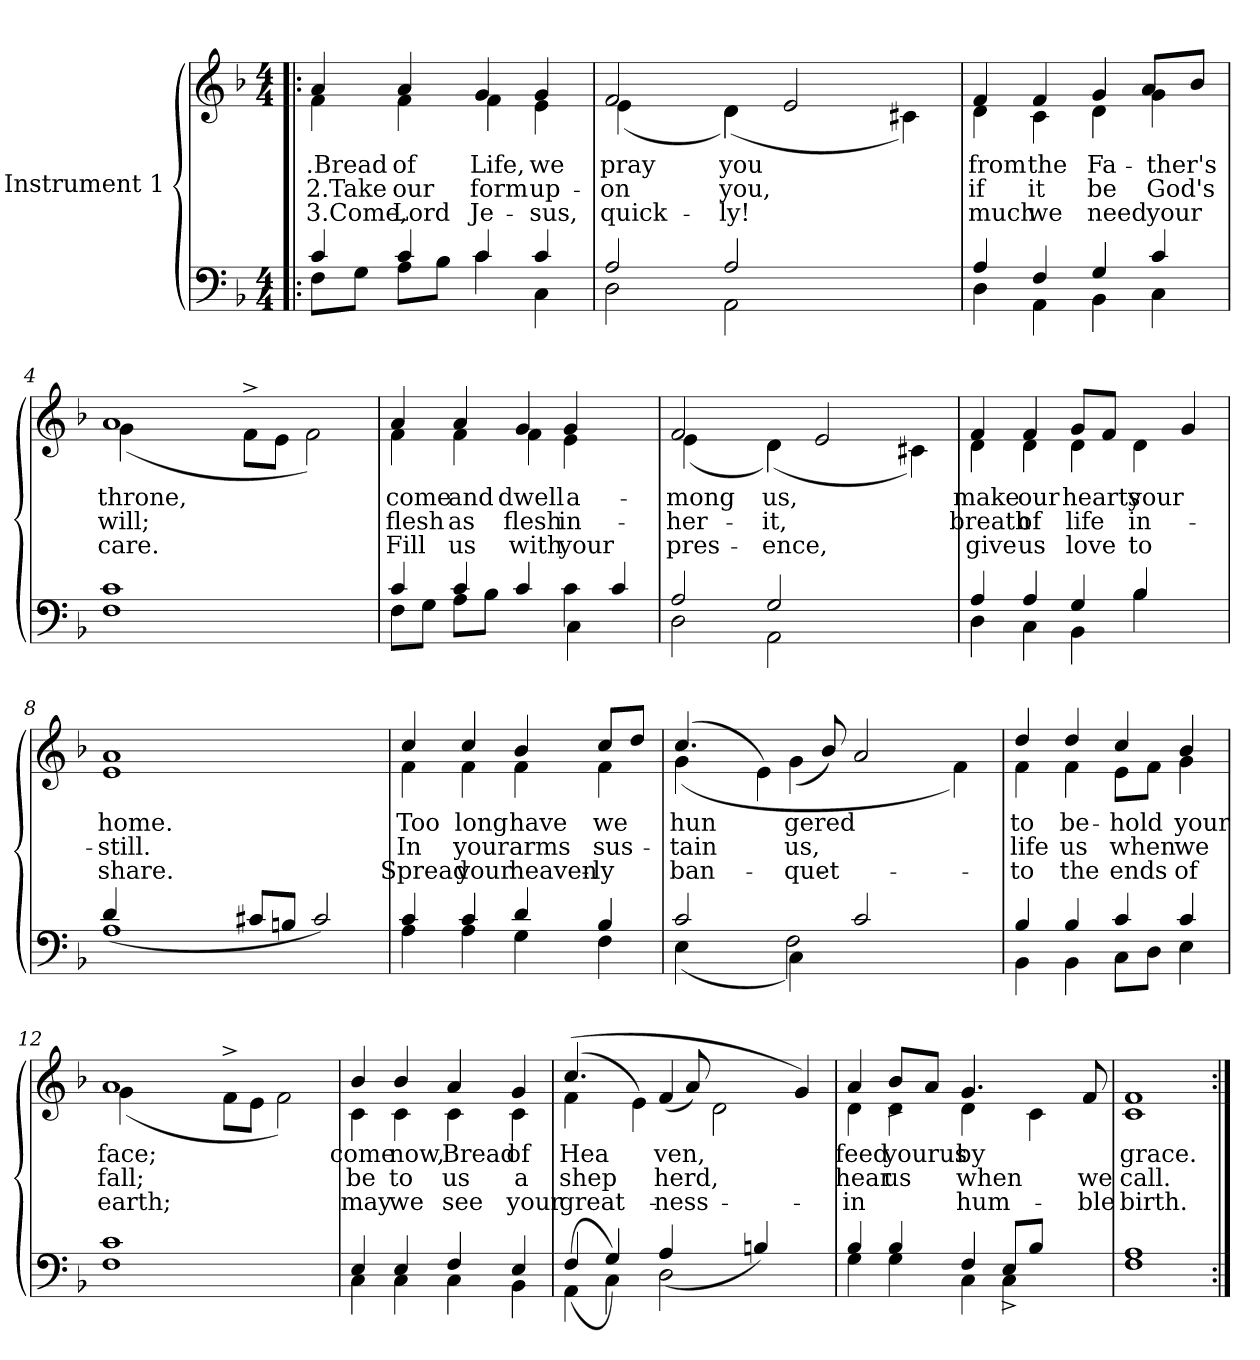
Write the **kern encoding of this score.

**kern	**kern	**text	**text	**text
*part2	*part1	*part1	*part1	*part1
*staff2	*staff1	*staff1	*staff1	*staff1
*I"Instrument 1	*I"Instrument 1	*	*	*
!!LO:PB:g=z
*stria5	*stria5	*	*	*
*clefF4	*clefG2	*	*	*
*k[b-]	*k[b-]	*	*	*
*F:	*F:	*	*	*
*M4/4	*M4/4	*	*	*
=1!|:	=1!|:	=1!|:	=1!|:	=1!|:
*^	*^	*	*	*
!	!	!	!	!LO:LY:b	!LO:LY:b	!LO:LY:b
4c/	8F\L	4a/	4f<\	.Bread	2.Take	3.Come,
.	8G\J	.	.	.	.	.
!	!	!	!	!LO:LY:b	!LO:LY:b	!LO:LY:b
4c/	8A\L	4f\	4a/	of	our	Lord
.	8B-\J	.	.	.	.	.
!	!	!	!	!LO:LY:b	!LO:LY:b	!LO:LY:b
4c/	4c\	4g/	4f\	Life,	form	Je-
!	!	!	!	!LO:LY:b	!LO:LY:b	!LO:LY:b
4c/	4C\	4e\	4g/	-we	up-	-sus,
=2	=2	=2	=2	=2	=2	=2
!	!	!	!	!LO:LY:b	!LO:LY:b	!LO:LY:b
2D\	2A/	2f/	(<4e\	pray	on	quick-
.	.	.	4ryy	.	.	.
!	!	!	!	!LO:LY:b	!LO:LY:b	!LO:LY:b
!	!	!	!	!LO:LY:b	!LO:LY:b	!LO:LY:b
2AA\	2A/	4d\)	(<4d\	you	you,	ly!
.	.	2e/	2.ryy	.	.	.
2ryy	2ryy	.	.	.	.	.
!	!	!	!	!LO:LY:b	!LO:LY:b	!LO:LY:b
.	.	4c#X\)	.	.	.	.
=3	=3	=3	=3	=3	=3	=3
!	!	!	!	!LO:LY:b	!LO:LY:b	!LO:LY:b
4A/	4D\	4d\	4f/	from	if	much
!	!	!	!	!LO:LY:b	!LO:LY:b	!LO:LY:b
4F/	4AA\	4c\	4f/	the	it	we
!	!	!	!	!LO:LY:b	!LO:LY:b	!LO:LY:b
4G/	4BB-\	4d\	4g/	Fa-	-be	need
!	!	!	!	!LO:LY:b	!LO:LY:b	!LO:LY:b
4c/	4C\	4g\	8a/L	ther's	God's	your
!	!	!	!	!LO:LY:b	!LO:LY:b	!LO:LY:b
.	.	.	8b-/J	.	.	.
*v	*v	*	*	*	*	*
=4	=4	=4	=4	=4	=4
!	!	!	!LO:LY:b	!LO:LY:b	!LO:LY:b
1c 1F	1a	(<4g\	throne,	will;	care.
.	.	1.ryy	.	.	.
!	!	!	!LO:LY:b	!LO:LY:b	!LO:LY:b
2.ryy	8f^<\L	.	.	.	.
!	!	!	!LO:LY:b	!LO:LY:b	!LO:LY:b
.	8e\J	.	.	.	.
!	!	!	!LO:LY:b	!LO:LY:b	!LO:LY:b
.	2f\)	.	.	.	.
=5	=5	=5	=5	=5	=5
*^	*	*	*	*	*
!	!	!	!	!LO:LY:b	!LO:LY:b	!LO:LY:b
4c/	8F\L	4f\	4a/	come	flesh	Fill
.	8G\J	.	.	.	.	.
!	!	!	!	!LO:LY:b	!LO:LY:b	!LO:LY:b
4c/	8A\L	4a/	4f\	and	as	us
.	8B-\J	.	.	.	.	.
!	!	!	!	!LO:LY:b	!LO:LY:b	!LO:LY:b
4c/	4ryy	4g/	4f\	dwell	flesh	with
!	!	!	!	!LO:LY:b	!LO:LY:b	!LO:LY:b
4c\	4C\	4g/	4e\	a-	-in-	-your
4c/	4ryy	4ryy	4ryy	.	.	.
!!LO:LB:g=z	!!
=6	=6	=6	=6	=6	=6	=6
!	!	!	!	!LO:LY:b	!LO:LY:b	!LO:LY:b
2A/	2D\	2f/	(<4e\	mong	her-	-pres-
.	.	.	4ryy	.	.	.
!	!	!	!	!LO:LY:b	!LO:LY:b	!LO:LY:b
!	!	!	!	!LO:LY:b	!LO:LY:b	!LO:LY:b
2AA\	2G/	4d\)	(<4d\	us,	it,	ence,
.	.	2e/	2.ryy	.	.	.
2ryy	2ryy	.	.	.	.	.
!	!	!	!	!LO:LY:b	!LO:LY:b	!LO:LY:b
.	.	4c#X\)	.	.	.	.
=7	=7	=7	=7	=7	=7	=7
!	!	!	!	!LO:LY:b	!LO:LY:b	!LO:LY:b
4A/	4D\	4f/	4d\	make	breath	give
!	!	!	!	!LO:LY:b	!LO:LY:b	!LO:LY:b
4C\	4A/	4d\	4f/	our	of	us
!	!	!	!	!LO:LY:b	!LO:LY:b	!LO:LY:b
4BB-\	4G/	4d\	8g/L	hearts	life	love
!	!	!	!	!LO:LY:b	!LO:LY:b	!LO:LY:b
.	.	.	8f/J	.	.	-
!	!	!	!	!LO:LY:b	!LO:LY:b	!LO:LY:b
4B-/	4B-\	4d\	2ryy	your	in-	-to
4ryy	4ryy	4g/	.	.	.	.
*	*	*v	*v	*	*	*
=8	=8	=8	=8	=8	=8
!	!	!	!LO:LY:b	!LO:LY:b	!LO:LY:b
1A	(>4d/	1a 1e	-home.	still.	share.
.	1.ryy	.	.	.	.
8c#X/L	.	2.ryy	.	.	.
8Bn/J	.	.	.	.	.
2c#/)	.	.	.	.	.
=9	=9	=9	=9	=9	=9
*	*	*^	*	*	*
!	!	!	!	!LO:LY:b	!LO:LY:b	!LO:LY:b
4c/	4A\	4f\	4cc/	Too	In	Spread
!	!	!	!	!LO:LY:b	!LO:LY:b	!LO:LY:b
4c/	4A\	4f\	4cc/	long	your	your
!	!	!	!	!LO:LY:b	!LO:LY:b	!LO:LY:b
4d/	4G\	4f\	4b-/	have	arms	heaven-
!	!	!	!	!LO:LY:b	!LO:LY:b	!LO:LY:b
4F\	4B-/	4f\	8cc/L	-we	sus-	-ly
!	!	!	!	!LO:LY:b	!LO:LY:b	!LO:LY:b
.	.	.	8dd/J	.	-	-
=10	=10	=10	=10	=10	=10	=10
!	!	!	!	!LO:LY:b	!LO:LY:b	!LO:LY:b
2c/	(<4E\	(>4.cc/	(<4g\	hun-	-tain	ban-
.	4ryy	.	4ryy	.	.	.
.	.	4e\)	.	.	.	.
!	!	!	!	!LO:LY:b	!LO:LY:b	!LO:LY:b
4C\)	2F\	.	(<4g\	gered	us,	quet
!	!	!	!	!LO:LY:b	!LO:LY:b	!LO:LY:b
.	.	8b-/)	.	--	-	.
2c/	.	2a/	2.ryy	.	.	.
.	4ryy	.	.	.	.	.
!	!	!	!	!LO:LY:b	!LO:LY:b	!LO:LY:b
4ryy	4ryy	4f\)	.	.	.	.
!!LO:LB:g=z	!!
=11	=11	=11	=11	=11	=11	=11
!	!	!	!	!LO:LY:b	!LO:LY:b	!LO:LY:b
4BB-\	4B-/	4f\	4dd/	to	life	to
!	!	!	!	!LO:LY:b	!LO:LY:b	!LO:LY:b
4BB-\	4B-/	4dd/	4f\	be-	-us	the
!	!	!	!	!LO:LY:b	!LO:LY:b	!LO:LY:b
4c/	8C\L	4cc/	8e\L	hold	when	ends
!	!	!	!	!LO:LY:b	!LO:LY:b	!LO:LY:b
.	8D\J	.	8f\J	.	.	.
!	!	!	!	!LO:LY:b	!LO:LY:b	!LO:LY:b
4c/	4E\	4b-/	4g\	your	we	of
=12	=12	=12	=12	=12	=12	=12
!	!	!	!	!LO:LY:b	!LO:LY:b	!LO:LY:b
*v	*v	*	*	*	*	*
1F 1c	1a	(<4g\	face;	fall;	earth;
.	.	1.ryy	.	.	.
!	!	!	!LO:LY:b	!LO:LY:b	!LO:LY:b
2.ryy	8f^<\L	.	.	.	.
!	!	!	!LO:LY:b	!LO:LY:b	!LO:LY:b
.	8e\J	.	.	.	.
!	!	!	!LO:LY:b	!LO:LY:b	!LO:LY:b
.	2f\)	.	.	.	.
=13	=13	=13	=13	=13	=13
*^	*	*	*	*	*
!	!	!	!	!LO:LY:b	!LO:LY:b	!LO:LY:b
4C\	4E/	4b-/	4c\	come	be	may
!	!	!	!	!LO:LY:b	!LO:LY:b	!LO:LY:b
4C\	4E/	4b-/	4c\	now,	to	we
!	!	!	!	!LO:LY:b	!LO:LY:b	!LO:LY:b
4F/	4C\	4a/	4c\	Bread	us	see
!	!	!	!	!LO:LY:b	!LO:LY:b	!LO:LY:b
4E/	4BB-\	4g/	4c\	of	a	your
=14	=14	=14	=14	=14	=14	=14
!	!	!	!	!LO:LY:b	!LO:LY:b	!LO:LY:b
(<4AA\	(>4F/	(>4.cc/	(<4f\	Hea-	-shep-	-great-
4C\)	4G/)	.	4ryy	.	.	.
.	.	4e\)	.	.	.	.
!	!	!	!	!LO:LY:b	!LO:LY:b	!LO:LY:b
2D\	(>4A/	.	(>4f/	ven,	herd,	ness
!	!	!	!	!LO:LY:b	!LO:LY:b	!LO:LY:b
.	.	8a/)	.	--	-	.
.	4ryy	2d\	2.ryy	.	.	.
4Bn/)	2ryy	.	.	.	.	.
!	!	!	!	!LO:LY:b	!LO:LY:b	!LO:LY:b
4ryy	.	4g/)	.	.	.	.
=15	=15	=15	=15	=15	=15	=15
!	!	!	!	!LO:LY:b	!LO:LY:b	!LO:LY:b
4G\	4B-/	4a/	4d\	feed	hear	in
!	!	!	!	!LO:LY:b	!LO:LY:b	!LO:LY:b
4G\	4B-/	4d\	8b-^>/L	yourus	us	.
!	!	!	!	!LO:LY:b	!LO:LY:b	!LO:LY:b
.	.	.	8a/J	.	.	.
!	!	!	!	!LO:LY:b	!LO:LY:b	!LO:LY:b
4C\	4F/	4.g/	4d\	by	when	hum-
4C\	8E^>/L	.	2ryy	.	.	.
.	8B-/J	4c\	.	.	.	.
4ryy	4ryy	.	.	.	.	.
!	!	!	!	!LO:LY:b	!LO:LY:b	!LO:LY:b
.	.	8f/	.	-	we	ble
*v	*v	*	*	*	*	*
*	*v	*v	*	*	*
=16	=16	=16	=16	=16
!	!	!LO:LY:b	!LO:LY:b	!LO:LY:b
1A 1F	1c 1f	grace.	call.	birth.
=:|!	=:|!	=:|!	=:|!	=:|!
*-	*-	*-	*-	*-
